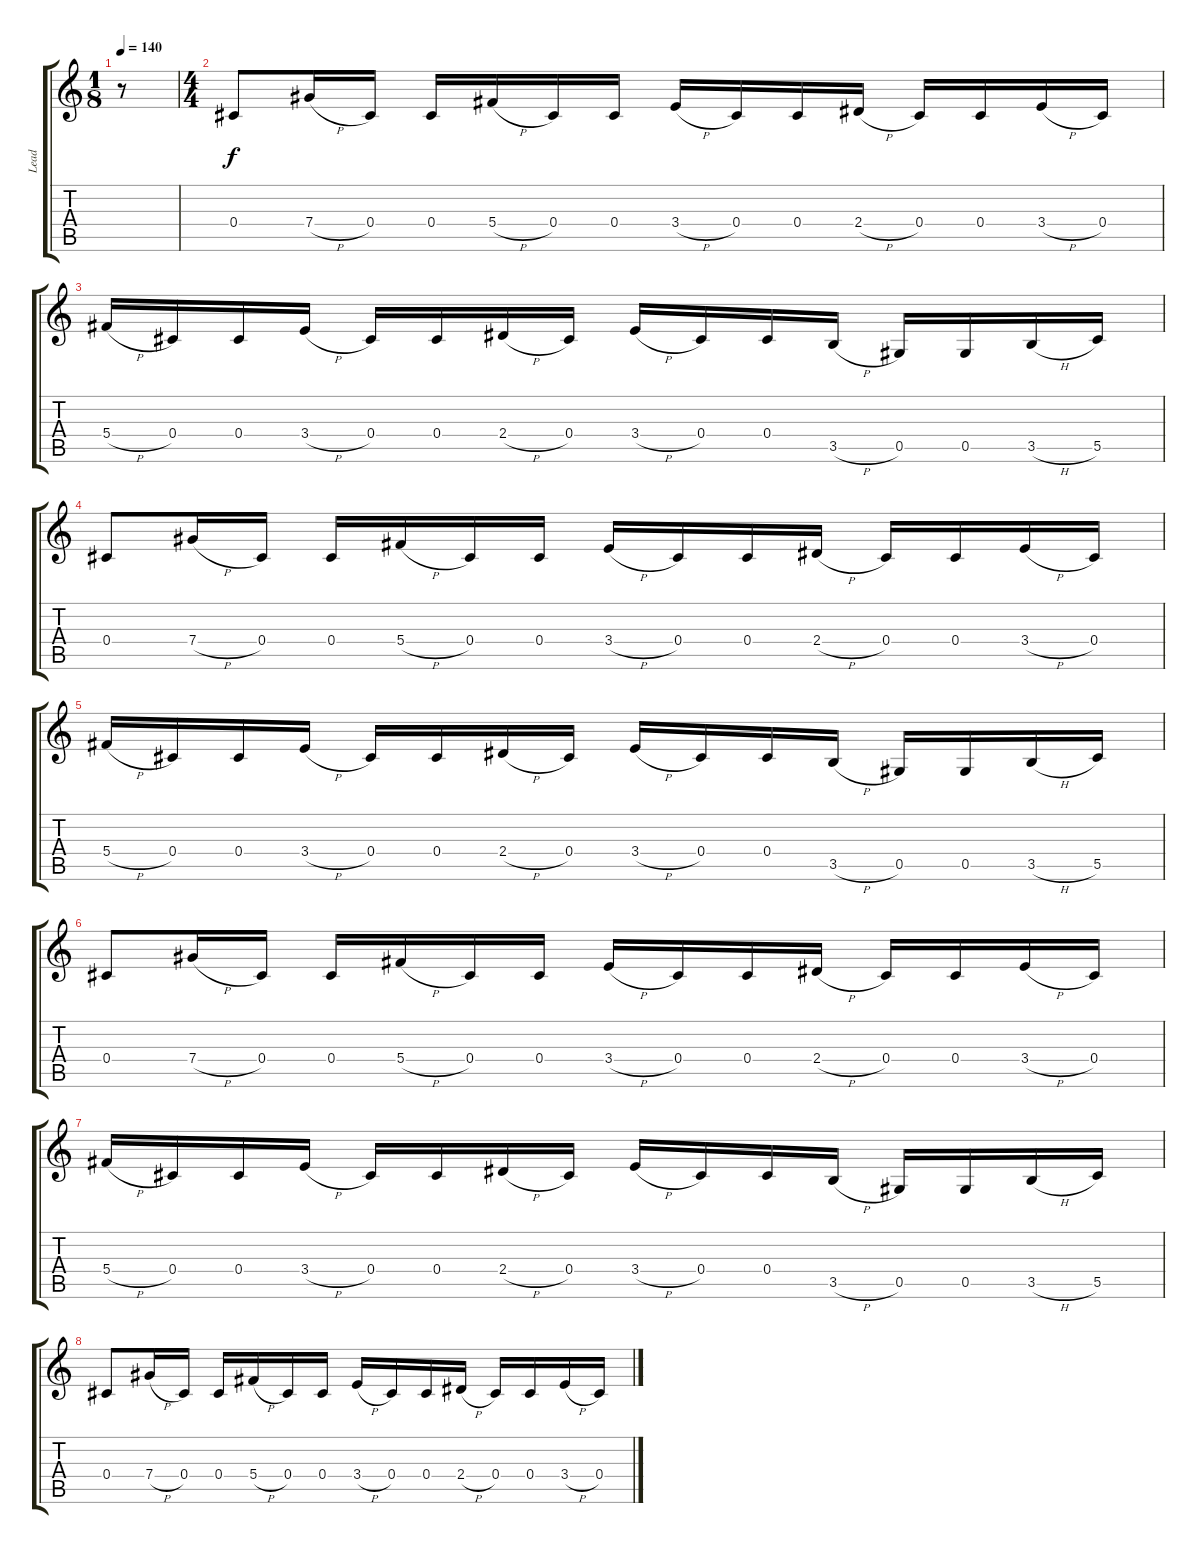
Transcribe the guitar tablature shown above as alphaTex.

\track ("Lead" "Lead") {instrument distortionguitar}
\staff {score tabs}
\tuning (Eb4 Bb3 Gb3 Db3 Ab2 Db2) {hide}
\ts (1 8)
\tempo 140
\clef g2
\ks c
r.8{dy f instrument distortionguitar} |
\ts (4 4)
0.4.8 7.4{h}.16 0.4.16 0.4.16 5.4{h}.16 0.4.16 0.4.16 3.4{h}.16 0.4.16 0.4.16 2.4{h}.16 0.4.16 0.4.16 3.4{h}.16 0.4.16 |
5.4{h}.16 0.4.16 0.4.16 3.4{h}.16 0.4.16 0.4.16 2.4{h}.16 0.4.16 3.4{h}.16 0.4.16 0.4.16 3.5{h}.16 0.5.16 0.5.16 3.5{h}.16 5.5.16 |
0.4.8 7.4{h}.16 0.4.16 0.4.16 5.4{h}.16 0.4.16 0.4.16 3.4{h}.16 0.4.16 0.4.16 2.4{h}.16 0.4.16 0.4.16 3.4{h}.16 0.4.16 |
5.4{h}.16 0.4.16 0.4.16 3.4{h}.16 0.4.16 0.4.16 2.4{h}.16 0.4.16 3.4{h}.16 0.4.16 0.4.16 3.5{h}.16 0.5.16 0.5.16 3.5{h}.16 5.5.16 |
0.4.8 7.4{h}.16 0.4.16 0.4.16 5.4{h}.16 0.4.16 0.4.16 3.4{h}.16 0.4.16 0.4.16 2.4{h}.16 0.4.16 0.4.16 3.4{h}.16 0.4.16 |
5.4{h}.16 0.4.16 0.4.16 3.4{h}.16 0.4.16 0.4.16 2.4{h}.16 0.4.16 3.4{h}.16 0.4.16 0.4.16 3.5{h}.16 0.5.16 0.5.16 3.5{h}.16 5.5.16 |
0.4.8 7.4{h}.16 0.4.16 0.4.16 5.4{h}.16 0.4.16 0.4.16 3.4{h}.16 0.4.16 0.4.16 2.4{h}.16 0.4.16 0.4.16 3.4{h}.16 0.4.16
